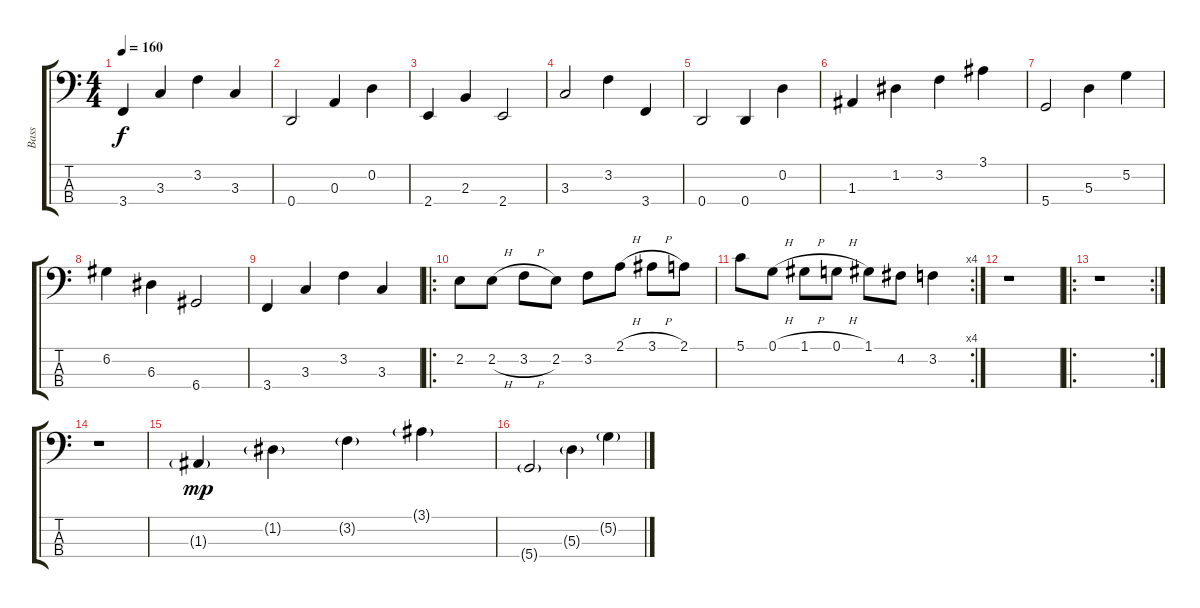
\track ("Bass" "Bass") {instrument electricbasspick}
\staff {score tabs}
\tuning (G2 D2 A1 D1) {hide}
\ts (4 4)
\tempo 160
\clef f4
\ks c
3.4.4{dy f} 3.3.4 3.2.4 3.3.4 |
0.4.2 0.3.4 0.2.4 |
2.4.4 2.3.4 2.4.2 |
3.3.2 3.2.4 3.4.4 |
0.4.2 0.4.4 0.2.4 |
1.3.4 1.2.4 3.2.4 3.1.4 |
5.4.2 5.3.4 5.2.4 |
6.2.4 6.3.4 6.4.2 |
3.4.4 3.3.4 3.2.4 3.3.4 |
\ro
2.2.8 2.2{h}.8 3.2{h}.8 2.2.8 3.2.8 2.1{h}.8 3.1{h}.8 2.1.8 |
\rc 4
5.1.8 0.1{h}.8 1.1{h}.8 0.1{h}.8 1.1.8 4.2.8 3.2.4 |
r.1 |
\ro
\rc 2
r.1 |
r.1 |
1.3{g}.4{dy mp} 1.2{g}.4 3.2{g}.4 3.1{g}.4 |
5.4{g}.2 5.3{g}.4 5.2{g}.4
